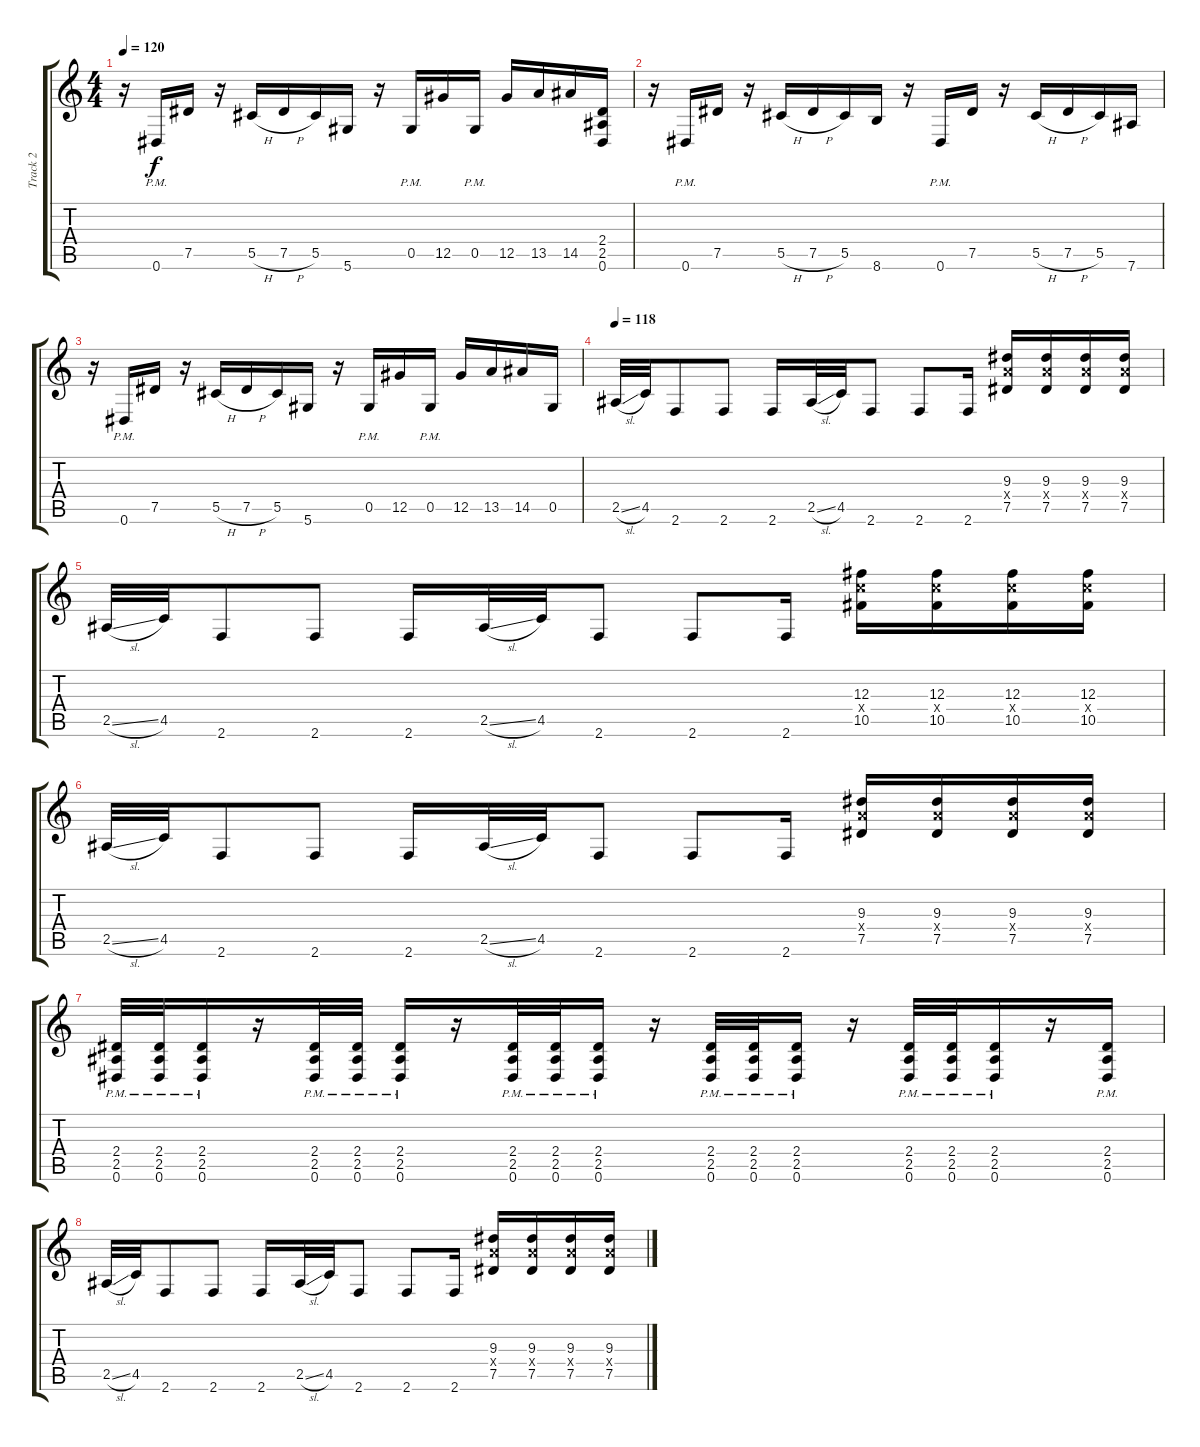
\track ("Track 2" "Track 2") {instrument distortionguitar}
\staff {score tabs}
\tuning (Eb4 Bb3 Gb3 Db3 Ab2 Eb2) {hide}
\ts (4 4)
\tempo 120
\clef g2
\ks c
r.16{dy f} 0.6{pm}.16 7.5.16 r.16 5.5{h}.16 7.5{h}.16 5.5.16 5.6.16 r.16 0.5{pm}.16 12.5.16 0.5{pm}.16 12.5.16 13.5.16 14.5.16 (2.4 2.5 0.6).16 |
r.16 0.6{pm}.16 7.5.16 r.16 5.5{h}.16 7.5{h}.16 5.5.16 8.6.16 r.16 0.6{pm}.16 7.5.16 r.16 5.5{h}.16 7.5{h}.16 5.5.16 7.6.16 |
r.16 0.6{pm}.16 7.5.16 r.16 5.5{h}.16 7.5{h}.16 5.5.16 5.6.16 r.16 0.5{pm}.16 12.5.16 0.5{pm}.16 12.5.16 13.5.16 14.5.16 0.5.16 |
\tempo 118
2.5{sl}.32 4.5.32 2.6.8 2.6.8 2.6.16 2.5{sl}.32 4.5.32 2.6.8 2.6.8 2.6.16 (9.3 8.4{x} 7.5).16 (9.3 8.4{x} 7.5).16 (9.3 8.4{x} 7.5).16 (9.3 8.4{x} 7.5).16 |
2.5{sl}.32 4.5.32 2.6.8 2.6.8 2.6.16 2.5{sl}.32 4.5.32 2.6.8 2.6.8 2.6.16 (12.3 11.4{x} 10.5).16 (12.3 11.4{x} 10.5).16 (12.3 11.4{x} 10.5).16 (12.3 11.4{x} 10.5).16 |
2.5{sl}.32 4.5.32 2.6.8 2.6.8 2.6.16 2.5{sl}.32 4.5.32 2.6.8 2.6.8 2.6.16 (9.3 8.4{x} 7.5).16 (9.3 8.4{x} 7.5).16 (9.3 8.4{x} 7.5).16 (9.3 8.4{x} 7.5).16 |
(2.4{pm} 2.5{pm} 0.6{pm}).32 (2.4{pm} 2.5{pm} 0.6{pm}).32 (2.4{pm} 2.5{pm} 0.6{pm}).16 r.16 (2.4{pm} 2.5{pm} 0.6{pm}).32 (2.4{pm} 2.5{pm} 0.6{pm}).32 (2.4{pm} 2.5{pm} 0.6{pm}).16 r.16 (2.4{pm} 2.5{pm} 0.6{pm}).32 (2.4{pm} 2.5{pm} 0.6{pm}).32 (2.4{pm} 2.5{pm} 0.6{pm}).16 r.16 (2.4{pm} 2.5{pm} 0.6{pm}).32 (2.4{pm} 2.5{pm} 0.6{pm}).32 (2.4{pm} 2.5{pm} 0.6{pm}).16 r.16 (2.4{pm} 2.5{pm} 0.6{pm}).32 (2.4{pm} 2.5{pm} 0.6{pm}).32 (2.4{pm} 2.5{pm} 0.6{pm}).16 r.16 (2.4{pm} 2.5{pm} 0.6{pm}).16 |
2.5{sl}.32 4.5.32 2.6.8 2.6.8 2.6.16 2.5{sl}.32 4.5.32 2.6.8 2.6.8 2.6.16 (9.3 8.4{x} 7.5).16 (9.3 8.4{x} 7.5).16 (9.3 8.4{x} 7.5).16 (9.3 8.4{x} 7.5).16
